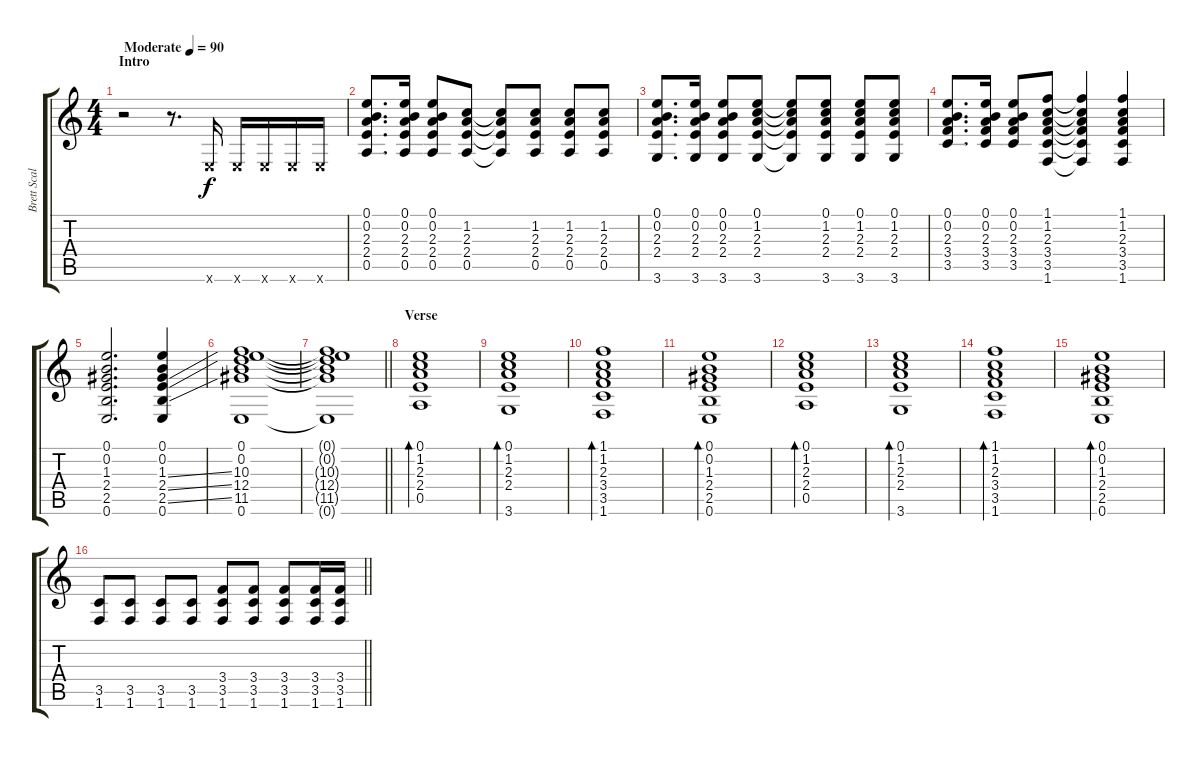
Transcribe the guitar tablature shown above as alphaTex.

\track ("Brett Scallions (Rhythm Guitar)" "Brett Scal") {instrument distortionguitar}
\staff {score tabs}
\tuning (E4 B3 G3 D3 A2 E2) {hide}
\ts (4 4)
\section ("" "Intro")
\tempo (90 "Moderate")
\clef g2
\ks c
r.2{dy f instrument distortionguitar} r.8{d} 0.6{x}.16 0.6{x}.16 0.6{x}.16 0.6{x}.16 0.6{x}.16 |
(0.1 0.2 2.3 2.4 0.5).8{d} (0.1 0.2 2.3 2.4 0.5).16 (0.1 0.2 2.3 2.4 0.5).8 (1.2 2.3 2.4 0.5).8 (1.2{t} 2.3{t} 2.4{t} 0.5{t}).8 (1.2 2.3 2.4 0.5).8 (1.2 2.3 2.4 0.5).8 (1.2 2.3 2.4 0.5).8 |
(0.1 0.2 2.3 2.4 3.6).8{d} (0.1 0.2 2.3 2.4 3.6).16 (0.1 0.2 2.3 2.4 3.6).8 (0.1 1.2 2.3 2.4 3.6).8 (0.1{t} 1.2{t} 2.3{t} 2.4{t} 3.6{t}).8 (0.1 1.2 2.3 2.4 3.6).8 (0.1 1.2 2.3 2.4 3.6).8 (0.1 1.2 2.3 2.4 3.6).8 |
(0.1 0.2 2.3 3.4 3.5).8{d} (0.1 0.2 2.3 3.4 3.5).16 (0.1 0.2 2.3 3.4 3.5).8 (1.1 1.2 2.3 3.4 3.5 1.6).8 (1.1{t} 1.2{t} 2.3{t} 3.4{t} 3.5{t} 1.6{t}).4 (1.1 1.2 2.3 3.4 3.5 1.6).4 |
(0.1 0.2 1.3 2.4 2.5 0.6).2{d} (0.1 0.2 1.3{ss} 2.4{ss} 2.5{ss} 0.6).4 |
(0.1 0.2 10.3 12.4 11.5 0.6).1 |
\barLineRight lightlight
(0.1{t} 0.2{t} 10.3{t} 12.4{t} 11.5{t} 0.6{t}).1 |
\section ("" "Verse")
(0.1 1.2 2.3 2.4 0.5).1{bd 240 instrument electricguitarclean} |
(0.1 1.2 2.3 2.4 3.6).1{bd 240} |
(1.1 1.2 2.3 3.4 3.5 1.6).1{bd 240} |
(0.1 0.2 1.3 2.4 2.5 0.6).1{bd 240} |
(0.1 1.2 2.3 2.4 0.5).1{bd 240} |
(0.1 1.2 2.3 2.4 3.6).1{bd 240} |
(1.1 1.2 2.3 3.4 3.5 1.6).1{bd 240} |
(0.1 0.2 1.3 2.4 2.5 0.6).1{bd 240} |
\barLineRight lightlight
(3.5 1.6).8{volume 0 instrument distortionguitar} (3.5 1.6).8{volume 13} (3.5 1.6).8 (3.5 1.6).8 (3.4 3.5 1.6).8 (3.4 3.5 1.6).8 (3.4 3.5 1.6).8 (3.4 3.5 1.6).16 (3.4 3.5 1.6).16
